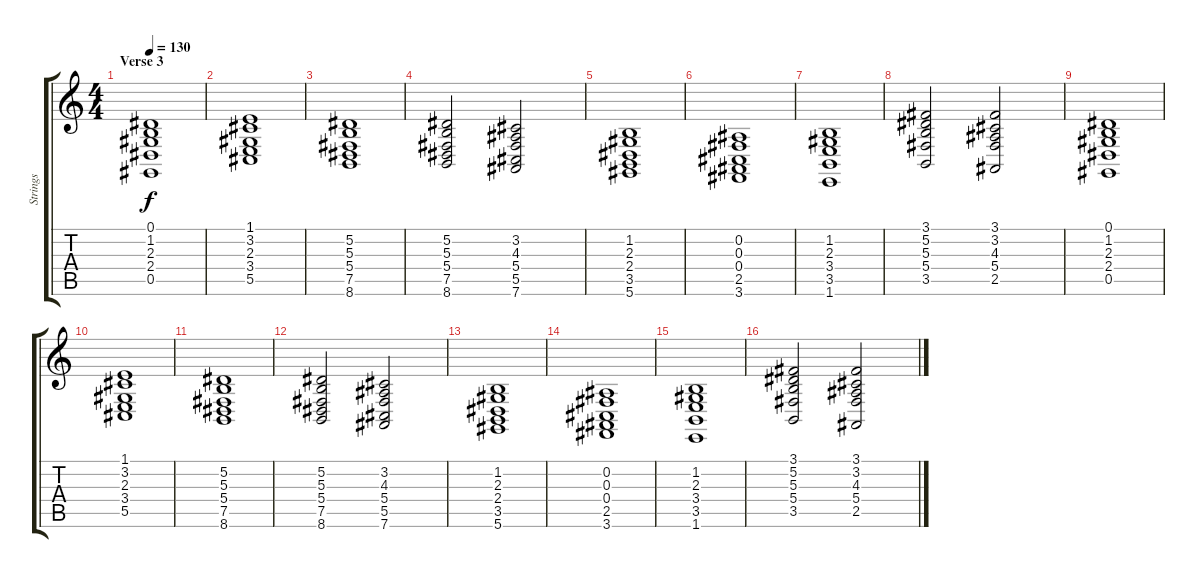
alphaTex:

\track ("Strings" "Strings") {instrument stringensemble1}
\staff {score tabs}
\tuning (Eb4 Bb3 Gb3 Db3 Ab2 Eb2) {hide}
\ts (4 4)
\section ("" "Verse 3")
\tempo 130
\clef g2
\ks c
(0.1 1.2 2.3 2.4 0.5).1{dy f volume 14} |
(1.1 3.2 2.3 3.4 5.5).1 |
(5.2 5.3 5.4 7.5 8.6).1 |
(5.2 5.3 5.4 7.5 8.6).2 (3.2 4.3 5.4 5.5 7.6).2 |
(1.2 2.3 2.4 3.5 5.6).1 |
(0.2 0.3 0.4 2.5 3.6).1 |
(1.2 2.3 3.4 3.5 1.6).1 |
(3.1 5.2 5.3 5.4 3.5).2 (3.1 3.2 4.3 5.4 2.5).2 |
(0.1 1.2 2.3 2.4 0.5).1{volume 14} |
(1.1 3.2 2.3 3.4 5.5).1 |
(5.2 5.3 5.4 7.5 8.6).1 |
(5.2 5.3 5.4 7.5 8.6).2 (3.2 4.3 5.4 5.5 7.6).2 |
(1.2 2.3 2.4 3.5 5.6).1 |
(0.2 0.3 0.4 2.5 3.6).1 |
(1.2 2.3 3.4 3.5 1.6).1 |
(3.1 5.2 5.3 5.4 3.5).2 (3.1 3.2 4.3 5.4 2.5).2
